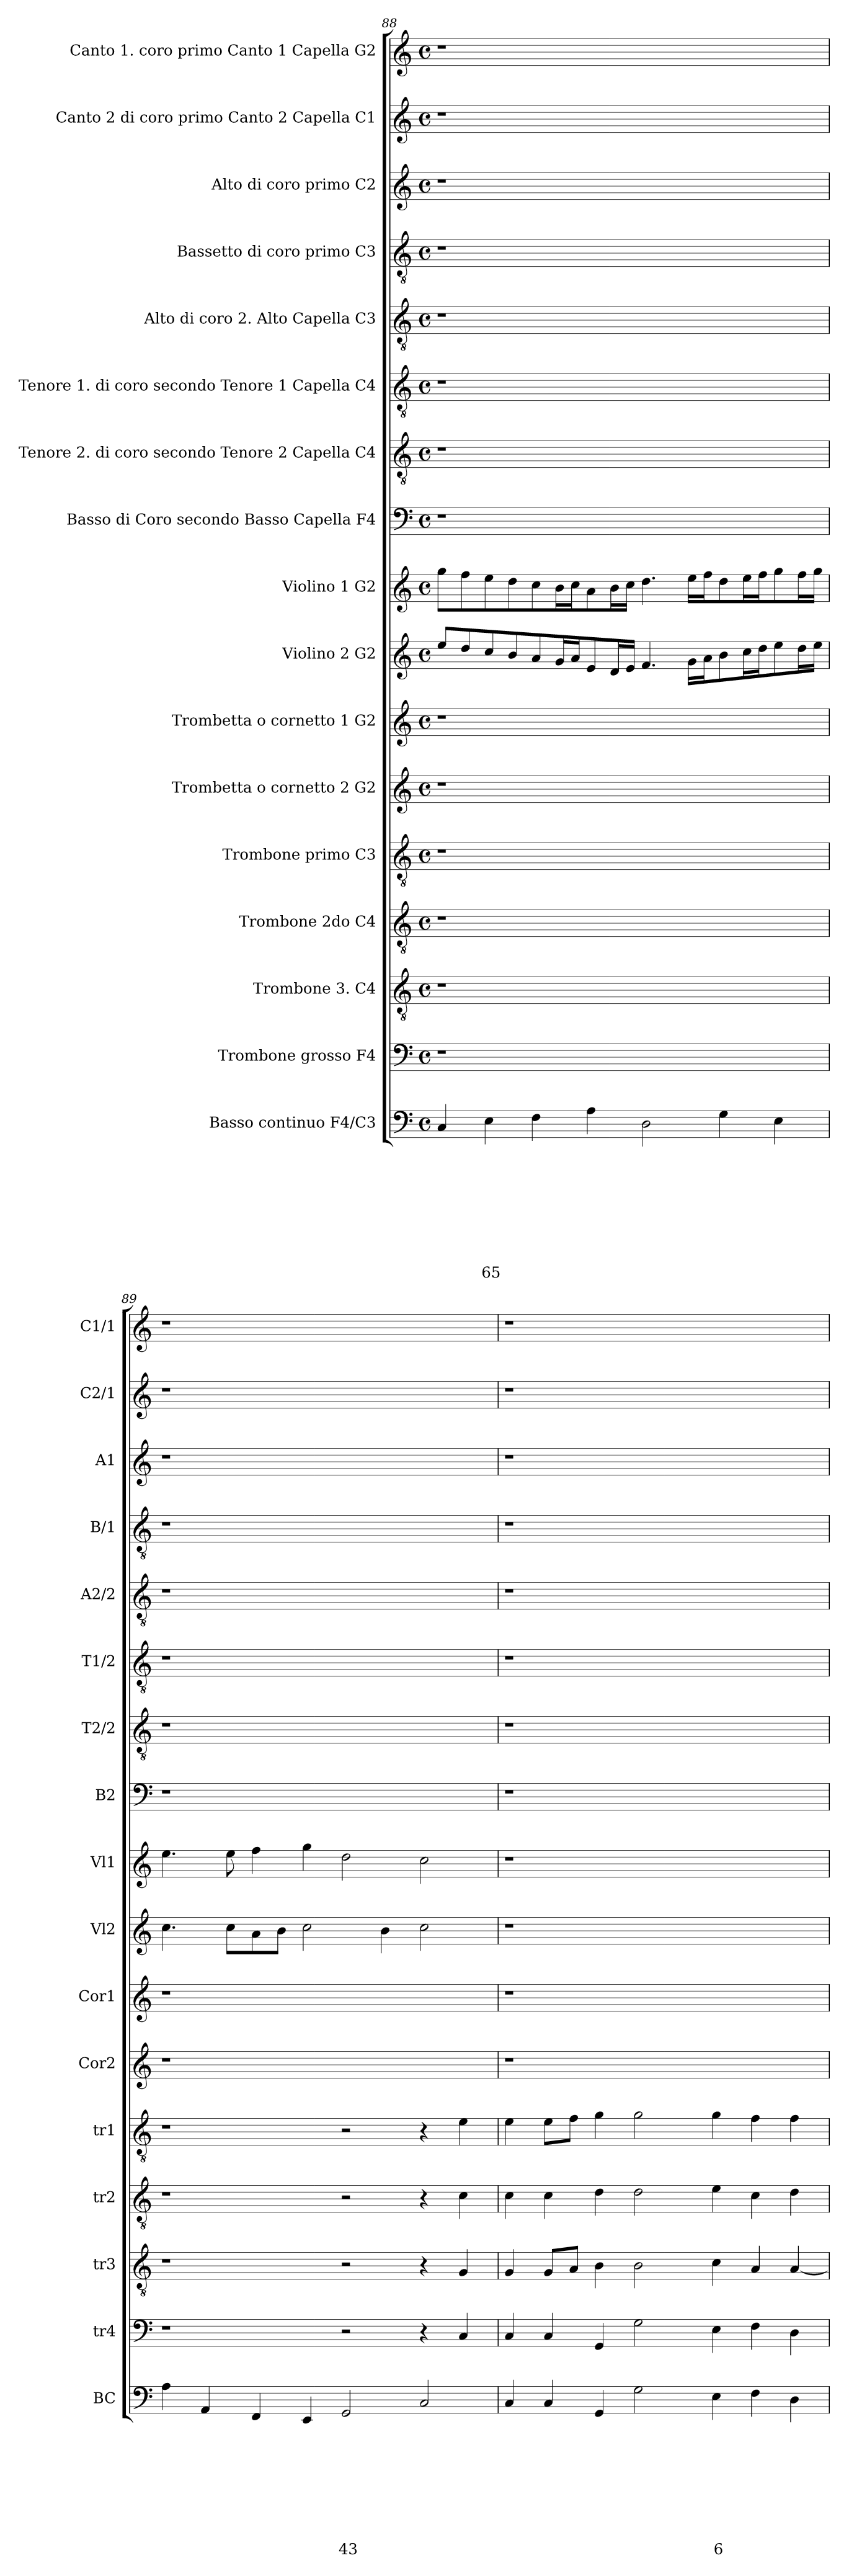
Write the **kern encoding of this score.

**kern	**text	**text	**text	**text	**text	**text	**text	**text	**text	**kern	**kern	**kern	**kern	**kern	**kern	**kern	**kern	**kern	**kern	**kern	**kern	**kern	**kern	**kern	**kern
*part17	*part17	*part17	*part17	*part17	*part17	*part17	*part17	*part17	*part17	*part16	*part15	*part14	*part13	*part12	*part11	*part10	*part9	*part8	*part7	*part6	*part5	*part4	*part3	*part2	*part1
*staff17	*staff17	*staff17	*staff17	*staff17	*staff17	*staff17	*staff17	*staff17	*staff17	*staff16	*staff15	*staff14	*staff13	*staff12	*staff11	*staff10	*staff9	*staff8	*staff7	*staff6	*staff5	*staff4	*staff3	*staff2	*staff1
*I"Basso continuo F4/C3	*	*	*	*	*	*	*	*	*	*I"Trombone grosso F4	*I"Trombone 3. C4	*I"Trombone 2do C4	*I"Trombone primo C3	*I"Trombetta o cornetto 2 G2	*I"Trombetta o cornetto 1 G2	*I"Violino 2 G2	*I"Violino 1 G2	*I"Basso di Coro secondo Basso Capella F4	*I"Tenore 2.  di coro secondo Tenore 2 Capella C4	*I"Tenore 1. di coro secondo Tenore 1 Capella C4	*I"Alto di coro 2. Alto Capella C3	*I"Bassetto di coro primo C3	*I"Alto di coro primo C2	*I"Canto 2 di coro primo Canto 2 Capella C1	*I"Canto 1. coro primo Canto 1 Capella G2
*I'BC	*	*	*	*	*	*	*	*	*	*I'tr4	*I'tr3	*I'tr2	*I'tr1	*I'Cor2	*I'Cor1	*I'Vl2	*I'Vl1	*I'B2	*I'T2/2	*I'T1/2	*I'A2/2	*I'B/1	*I'A1	*I'C2/1	*I'C1/1
*clefF4	*	*	*	*	*	*	*	*	*	*clefF4	*clefGv2	*clefGv2	*clefGv2	*clefG2	*clefG2	*clefG2	*clefG2	*clefF4	*clefGv2	*clefGv2	*clefGv2	*clefGv2	*clefG2	*clefG2	*clefG2
*k[]	*	*	*	*	*	*	*	*	*	*k[]	*k[]	*k[]	*k[]	*k[]	*k[]	*k[]	*k[]	*k[]	*k[]	*k[]	*k[]	*k[]	*k[]	*k[]	*k[]
*C:	*	*	*	*	*	*	*	*	*	*C:	*C:	*C:	*C:	*C:	*C:	*C:	*C:	*C:	*C:	*C:	*C:	*C:	*C:	*C:	*C:
*M4/4	*	*	*	*	*	*	*	*	*	*M4/4	*M4/4	*M4/4	*M4/4	*M4/4	*M4/4	*M4/4	*M4/4	*M4/4	*M4/4	*M4/4	*M4/4	*M4/4	*M4/4	*M4/4	*M4/4
*met(c)	*	*	*	*	*	*	*	*	*	*met(c)	*met(c)	*met(c)	*met(c)	*met(c)	*met(c)	*met(c)	*met(c)	*met(c)	*met(c)	*met(c)	*met(c)	*met(c)	*met(c)	*met(c)	*met(c)
=88	=88	=88	=88	=88	=88	=88	=88	=88	=88	=88	=88	=88	=88	=88	=88	=88	=88	=88	=88	=88	=88	=88	=88	=88	=88
4C/	.	.	.	.	.	.	.	.	.	1r	1r	1r	1r	1r	1r	8ee/L	8gg\L	1r	1r	1r	1r	1r	1r	1r	1r
.	.	.	.	.	.	.	.	.	.	.	.	.	.	.	.	8dd/	8ff\	.	.	.	.	.	.	.	.
!	!	!	!	!	!	!	!	!	!LO:LY:b	!	!	!	!	!	!	!	!	!	!	!	!	!	!	!	!
4E\	.	.	.	.	.	.	.	.	65	.	.	.	.	.	.	8cc/	8ee\	.	.	.	.	.	.	.	.
.	.	.	.	.	.	.	.	.	.	.	.	.	.	.	.	8b/	8dd\	.	.	.	.	.	.	.	.
4F\	.	.	.	.	.	.	.	.	.	.	.	.	.	.	.	8a/	8cc\	.	.	.	.	.	.	.	.
.	.	.	.	.	.	.	.	.	.	.	.	.	.	.	.	16g/L	16b\L	.	.	.	.	.	.	.	.
.	.	.	.	.	.	.	.	.	.	.	.	.	.	.	.	16a/J	16cc\J	.	.	.	.	.	.	.	.
4A\	.	.	.	.	.	.	.	.	.	.	.	.	.	.	.	8e/	8a\	.	.	.	.	.	.	.	.
.	.	.	.	.	.	.	.	.	.	.	.	.	.	.	.	16d/L	16b\L	.	.	.	.	.	.	.	.
.	.	.	.	.	.	.	.	.	.	.	.	.	.	.	.	16e/JJ	16cc\JJ	.	.	.	.	.	.	.	.
2D\	.	.	.	.	.	.	.	.	.	1ryy	1ryy	1ryy	1ryy	1ryy	1ryy	4.f/	4.dd\	1ryy	1ryy	1ryy	1ryy	1ryy	1ryy	1ryy	1ryy
.	.	.	.	.	.	.	.	.	.	.	.	.	.	.	.	16g\LL	16ee\LL	.	.	.	.	.	.	.	.
.	.	.	.	.	.	.	.	.	.	.	.	.	.	.	.	16a\J	16ff\J	.	.	.	.	.	.	.	.
4G\	.	.	.	.	.	.	.	.	.	.	.	.	.	.	.	8b\	8dd\	.	.	.	.	.	.	.	.
.	.	.	.	.	.	.	.	.	.	.	.	.	.	.	.	16cc\L	16ee\L	.	.	.	.	.	.	.	.
.	.	.	.	.	.	.	.	.	.	.	.	.	.	.	.	16dd\J	16ff\J	.	.	.	.	.	.	.	.
4E\	.	.	.	.	.	.	.	.	.	.	.	.	.	.	.	8ee\	8gg\	.	.	.	.	.	.	.	.
.	.	.	.	.	.	.	.	.	.	.	.	.	.	.	.	16dd\L	16ff\L	.	.	.	.	.	.	.	.
.	.	.	.	.	.	.	.	.	.	.	.	.	.	.	.	16ee\JJ	16gg\JJ	.	.	.	.	.	.	.	.
!!LO:LB:g=z
=89	=89	=89	=89	=89	=89	=89	=89	=89	=89	=89	=89	=89	=89	=89	=89	=89	=89	=89	=89	=89	=89	=89	=89	=89	=89
4A\	.	.	.	.	.	.	.	.	.	1r	1r	1r	1r	1r	1r	4.cc\	4.ee\	1r	1r	1r	1r	1r	1r	1r	1r
4AA/	.	.	.	.	.	.	.	.	.	.	.	.	.	.	.	.	.	.	.	.	.	.	.	.	.
.	.	.	.	.	.	.	.	.	.	.	.	.	.	.	.	8cc\L	8ee\	.	.	.	.	.	.	.	.
4FF/	.	.	.	.	.	.	.	.	.	.	.	.	.	.	.	8a\	4ff\	.	.	.	.	.	.	.	.
.	.	.	.	.	.	.	.	.	.	.	.	.	.	.	.	8b\J	.	.	.	.	.	.	.	.	.
4EE/	.	.	.	.	.	.	.	.	.	.	.	.	.	.	.	2cc\	4gg\	.	.	.	.	.	.	.	.
!	!	!	!	!	!	!	!	!	!LO:LY:b	!	!	!	!	!	!	!	!	!	!	!	!	!	!	!	!
2GG/	.	.	.	.	.	.	.	.	43	2r	2r	2r	2r	1ryy	1ryy	.	2dd\	1ryy	1ryy	1ryy	1ryy	1ryy	1ryy	1ryy	1ryy
.	.	.	.	.	.	.	.	.	.	.	.	.	.	.	.	4b\	.	.	.	.	.	.	.	.	.
2C/	.	.	.	.	.	.	.	.	.	4r	4r	4r	4r	.	.	2cc\	2cc\	.	.	.	.	.	.	.	.
.	.	.	.	.	.	.	.	.	.	4C/	4G/	4c\	4e\	.	.	.	.	.	.	.	.	.	.	.	.
=90	=90	=90	=90	=90	=90	=90	=90	=90	=90	=90	=90	=90	=90	=90	=90	=90	=90	=90	=90	=90	=90	=90	=90	=90	=90
4C/	.	.	.	.	.	.	.	.	.	4C/	4G/	4c\	4e\	1r	1r	1r	1r	1r	1r	1r	1r	1r	1r	1r	1r
4C/	.	.	.	.	.	.	.	.	.	4C/	8G/L	4c\	8e\L	.	.	.	.	.	.	.	.	.	.	.	.
.	.	.	.	.	.	.	.	.	.	.	8A/J	.	8f\J	.	.	.	.	.	.	.	.	.	.	.	.
4GG/	.	.	.	.	.	.	.	.	.	4GG/	4B\	4d\	4g\	.	.	.	.	.	.	.	.	.	.	.	.
2G\	.	.	.	.	.	.	.	.	.	2G\	2B\	2d\	2g\	.	.	.	.	.	.	.	.	.	.	.	.
.	.	.	.	.	.	.	.	.	.	.	.	.	.	1ryy	1ryy	1ryy	1ryy	1ryy	1ryy	1ryy	1ryy	1ryy	1ryy	1ryy	1ryy
!	!	!	!	!	!	!	!	!	!LO:LY:b	!	!	!	!	!	!	!	!	!	!	!	!	!	!	!	!
4E\	.	.	.	.	.	.	.	.	6	4E\	4c\	4e\	4g\	.	.	.	.	.	.	.	.	.	.	.	.
4F\	.	.	.	.	.	.	.	.	.	4F\	4A/	4c\	4f\	.	.	.	.	.	.	.	.	.	.	.	.
4D\	.	.	.	.	.	.	.	.	.	4D\	[4A/	4d\	4f\	.	.	.	.	.	.	.	.	.	.	.	.
=	=	=	=	=	=	=	=	=	=	=	=	=	=	=	=	=	=	=	=	=	=	=	=	=	=
*-	*-	*-	*-	*-	*-	*-	*-	*-	*-	*-	*-	*-	*-	*-	*-	*-	*-	*-	*-	*-	*-	*-	*-	*-	*-
